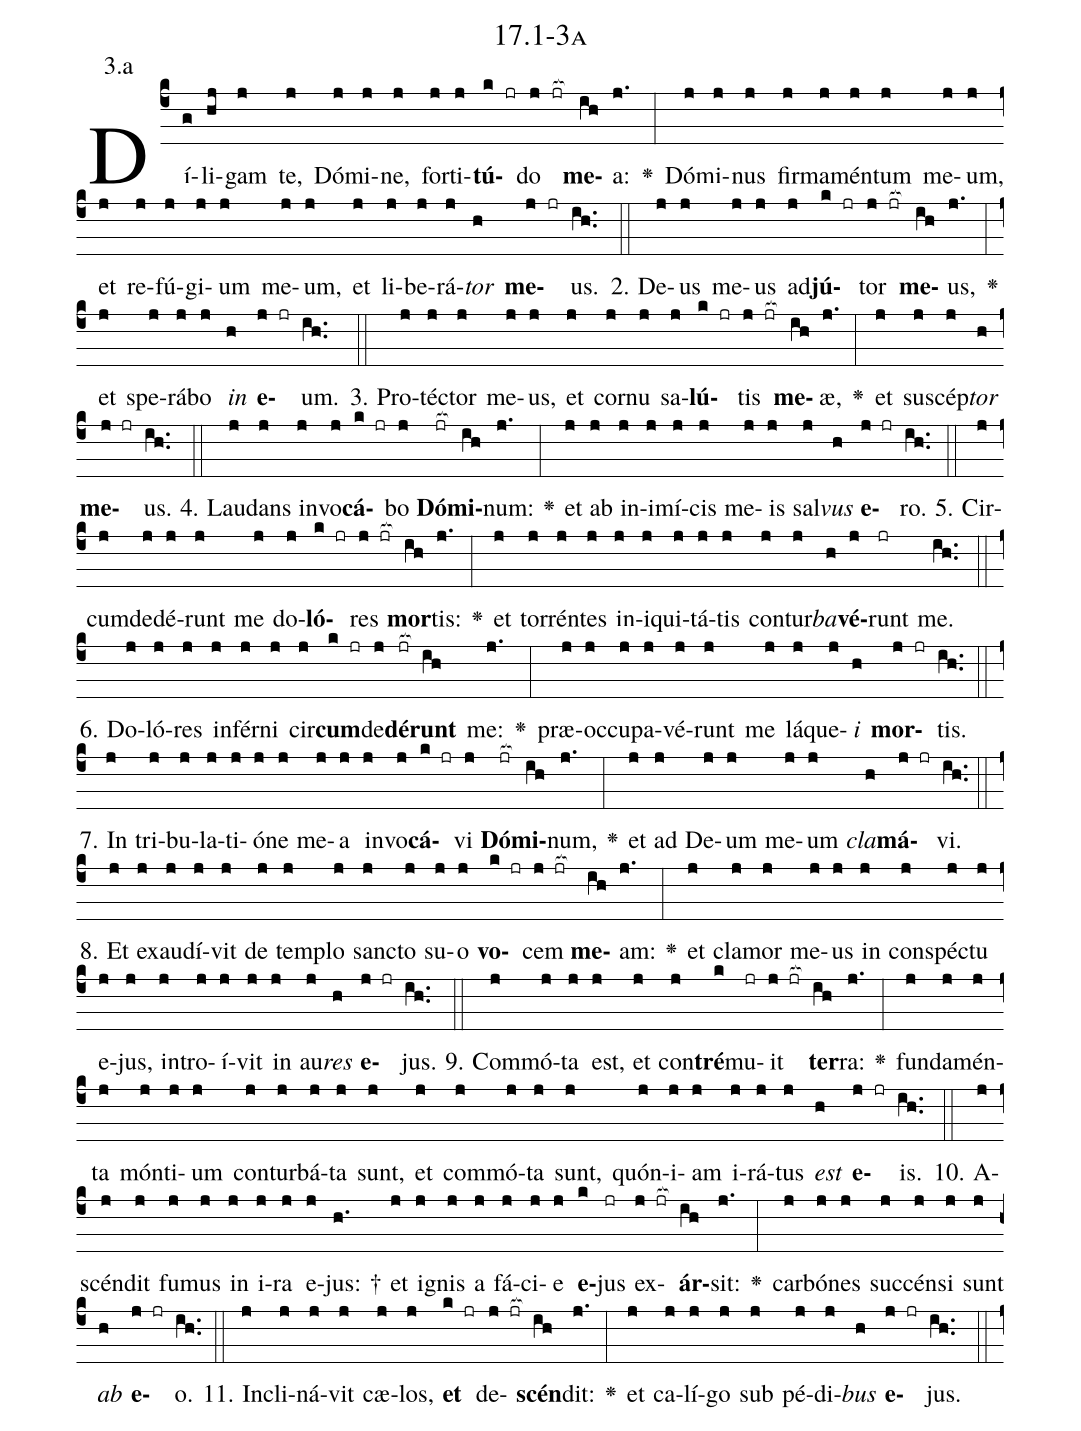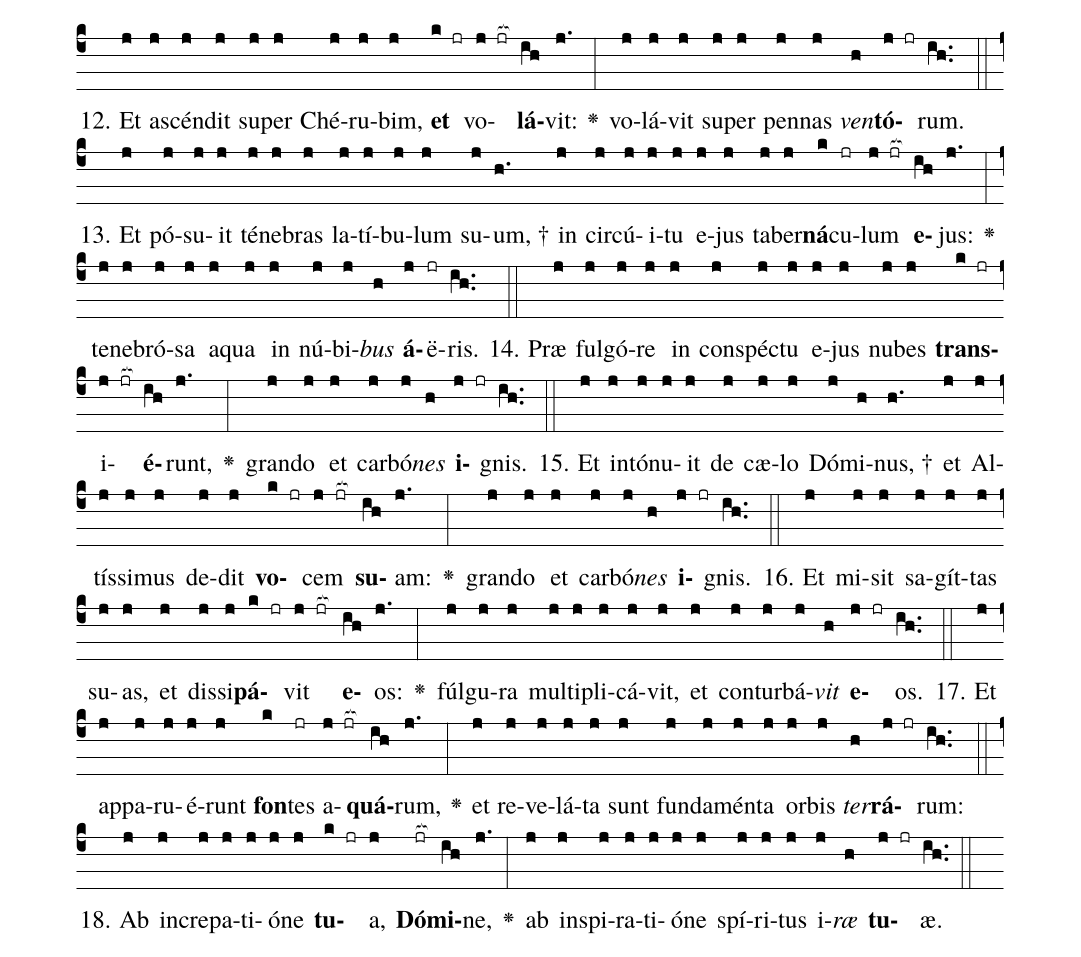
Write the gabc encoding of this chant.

name: 17.1-3a;
annotation: 3.a;
%%
(c4)Dí(g)li(hj)gam(j) te,(j) Dó(j)mi(j)ne,(j) for(j)ti(j)<b>tú</b>(k jr)do(j jr[ocb:1{]) <b>me</b>(ih[ocb:0}])a:(j.) <v>\greheightstar</v>(:) Dó(j)mi(j)nus(j) fir(j)ma(j)mén(j)tum(j) me(j)um,(j) et(j) re(j)fú(j)gi(j)um(j) me(j)um,(j) et(j) li(j)be(j)rá(j)<i>tor</i>(h) <b>me</b>(j jr)us.(ih..) (::)
2. De(j)us(j) me(j)us(j) ad(j)<b>jú</b>(k jr)tor(j jr[ocb:1{]) <b>me</b>(ih[ocb:0}])us,(j.) <v>\greheightstar</v>(:) et(j) spe(j)rá(j)bo(j) <i>in</i>(h) <b>e</b>(j jr)um.(ih..) (::)
3. Pro(j)téc(j)tor(j) me(j)us,(j) et(j) cor(j)nu(j) sa(j)<b>lú</b>(k jr)tis(j jr[ocb:1{]) <b>me</b>(ih[ocb:0}])æ,(j.) <v>\greheightstar</v>(:) et(j) su(j)scép(j)<i>tor</i>(h) <b>me</b>(j jr)us.(ih..) (::)
4. Lau(j)dans(j) in(j)vo(j)<b>cá</b>(k jr)bo(j) <b>Dó</b>(jr[ocb:1{])<b>mi</b>(ih[ocb:0}])num:(j.) <v>\greheightstar</v>(:) et(j) ab(j) in(j)i(j)mí(j)cis(j) me(j)is(j) sal(j)<i>vus</i>(h) <b>e</b>(j jr)ro.(ih..) (::)
5. Cir(j)cum(j)de(j)dé(j)runt(j) me(j) do(j)<b>ló</b>(k jr)res(j jr[ocb:1{]) <b>mor</b>(ih[ocb:0}])tis:(j.) <v>\greheightstar</v>(:) et(j) tor(j)rén(j)tes(j) in(j)i(j)qui(j)tá(j)tis(j) con(j)tur(j)<i>ba</i>(h)<b>vé</b>(j)runt(jr) me.(ih..) (::)
6. Do(j)ló(j)res(j) in(j)fér(j)ni(j) cir(j)<b>cum</b>(k jr)de(j)<b>dé</b>(jr[ocb:1{])<b>runt</b>(ih[ocb:0}]) me:(j.) <v>\greheightstar</v>(:) præ(j)oc(j)cu(j)pa(j)vé(j)runt(j) me(j) lá(j)que(j)<i>i</i>(h) <b>mor</b>(j jr)tis.(ih..) (::)
7. In(j) tri(j)bu(j)la(j)ti(j)ó(j)ne(j) me(j)a(j) in(j)vo(j)<b>cá</b>(k jr)vi(j) <b>Dó</b>(jr[ocb:1{])<b>mi</b>(ih[ocb:0}])num,(j.) <v>\greheightstar</v>(:) et(j) ad(j) De(j)um(j) me(j)um(j) <i>cla</i>(h)<b>má</b>(j jr)vi.(ih..) (::)
8. Et(j) ex(j)au(j)dí(j)vit(j) de(j) tem(j)plo(j) sanc(j)to(j) su(j)o(j) <b>vo</b>(k jr)cem(j jr[ocb:1{]) <b>me</b>(ih[ocb:0}])am:(j.) <v>\greheightstar</v>(:) et(j) cla(j)mor(j) me(j)us(j) in(j) con(j)spéc(j)tu(j) e(j)jus,(j) in(j)tro(j)í(j)vit(j) in(j) au(j)<i>res</i>(h) <b>e</b>(j jr)jus.(ih..) (::)
9. Com(j)mó(j)ta(j) est,(j) et(j) con(j)<b>tré</b>(k)mu(jr)it(j jr[ocb:1{]) <b>ter</b>(ih[ocb:0}])ra:(j.) <v>\greheightstar</v>(:) fun(j)da(j)mén(j)ta(j) món(j)ti(j)um(j) con(j)tur(j)bá(j)ta(j) sunt,(j) et(j) com(j)mó(j)ta(j) sunt,(j) quón(j)i(j)am(j) i(j)rá(j)tus(j) <i>est</i>(h) <b>e</b>(j jr)is.(ih..) (::)
10. A(j)scén(j)dit(j) fu(j)mus(j) in(j) i(j)ra(j) e(j)jus: †(h.) et(j) i(j)gnis(j) a(j) fá(j)ci(j)e(j) <b>e</b>(k)jus(jr) ex(j jr[ocb:1{])<b>ár</b>(ih[ocb:0}])sit:(j.) <v>\greheightstar</v>(:) car(j)bó(j)nes(j) suc(j)cén(j)si(j) sunt(j) <i>ab</i>(h) <b>e</b>(j jr)o.(ih..) (::)
11. In(j)cli(j)ná(j)vit(j) cæ(j)los,(j) <b>et</b>(k jr) de(j jr[ocb:1{])<b>scén</b>(ih[ocb:0}])dit:(j.) <v>\greheightstar</v>(:) et(j) ca(j)lí(j)go(j) sub(j) pé(j)di(j)<i>bus</i>(h) <b>e</b>(j jr)jus.(ih..) (::)
12. Et(j) a(j)scén(j)dit(j) su(j)per(j) Ché(j)ru(j)bim,(j) <b>et</b>(k jr) vo(j jr[ocb:1{])<b>lá</b>(ih[ocb:0}])vit:(j.) <v>\greheightstar</v>(:) vo(j)lá(j)vit(j) su(j)per(j) pen(j)nas(j) <i>ven</i>(h)<b>tó</b>(j jr)rum.(ih..) (::)
13. Et(j) pó(j)su(j)it(j) té(j)ne(j)bras(j) la(j)tí(j)bu(j)lum(j) su(j)um, †(h.) in(j) cir(j)cú(j)i(j)tu(j) e(j)jus(j) ta(j)ber(j)<b>ná</b>(k)cu(jr)lum(j jr[ocb:1{]) <b>e</b>(ih[ocb:0}])jus:(j.) <v>\greheightstar</v>(:) te(j)ne(j)bró(j)sa(j) a(j)qua(j) in(j) nú(j)bi(j)<i>bus</i>(h) <b>á</b>(j)ë(jr)ris.(ih..) (::)
14. Præ(j) ful(j)gó(j)re(j) in(j) con(j)spéc(j)tu(j) e(j)jus(j) nu(j)bes(j) <b>trans</b>(k jr)i(j jr[ocb:1{])<b>é</b>(ih[ocb:0}])runt,(j.) <v>\greheightstar</v>(:) gran(j)do(j) et(j) car(j)bó(j)<i>nes</i>(h) <b>i</b>(j jr)gnis.(ih..) (::)
15. Et(j) in(j)tó(j)nu(j)it(j) de(j) cæ(j)lo(j) Dó(j)mi(h)nus, †(h.) et(j) Al(j)tís(j)si(j)mus(j) de(j)dit(j) <b>vo</b>(k jr)cem(j jr[ocb:1{]) <b>su</b>(ih[ocb:0}])am:(j.) <v>\greheightstar</v>(:) gran(j)do(j) et(j) car(j)bó(j)<i>nes</i>(h) <b>i</b>(j jr)gnis.(ih..) (::)
16. Et(j) mi(j)sit(j) sa(j)gít(j)tas(j) su(j)as,(j) et(j) dis(j)si(j)<b>pá</b>(k jr)vit(j jr[ocb:1{]) <b>e</b>(ih[ocb:0}])os:(j.) <v>\greheightstar</v>(:) fúl(j)gu(j)ra(j) mul(j)ti(j)pli(j)cá(j)vit,(j) et(j) con(j)tur(j)bá(j)<i>vit</i>(h) <b>e</b>(j jr)os.(ih..) (::)
17. Et(j) ap(j)pa(j)ru(j)é(j)runt(j) <b>fon</b>(k)tes(jr) a(j jr[ocb:1{])<b>quá</b>(ih[ocb:0}])rum,(j.) <v>\greheightstar</v>(:) et(j) re(j)ve(j)lá(j)ta(j) sunt(j) fun(j)da(j)mén(j)ta(j) or(j)bis(j) <i>ter</i>(h)<b>rá</b>(j jr)rum:(ih..) (::)
18. Ab(j) in(j)cre(j)pa(j)ti(j)ó(j)ne(j) <b>tu</b>(k jr)a,(j) <b>Dó</b>(jr[ocb:1{])<b>mi</b>(ih[ocb:0}])ne,(j.) <v>\greheightstar</v>(:) ab(j) in(j)spi(j)ra(j)ti(j)ó(j)ne(j) spí(j)ri(j)tus(j) i(j)<i>ræ</i>(h) <b>tu</b>(j jr)æ.(ih..) (::)
